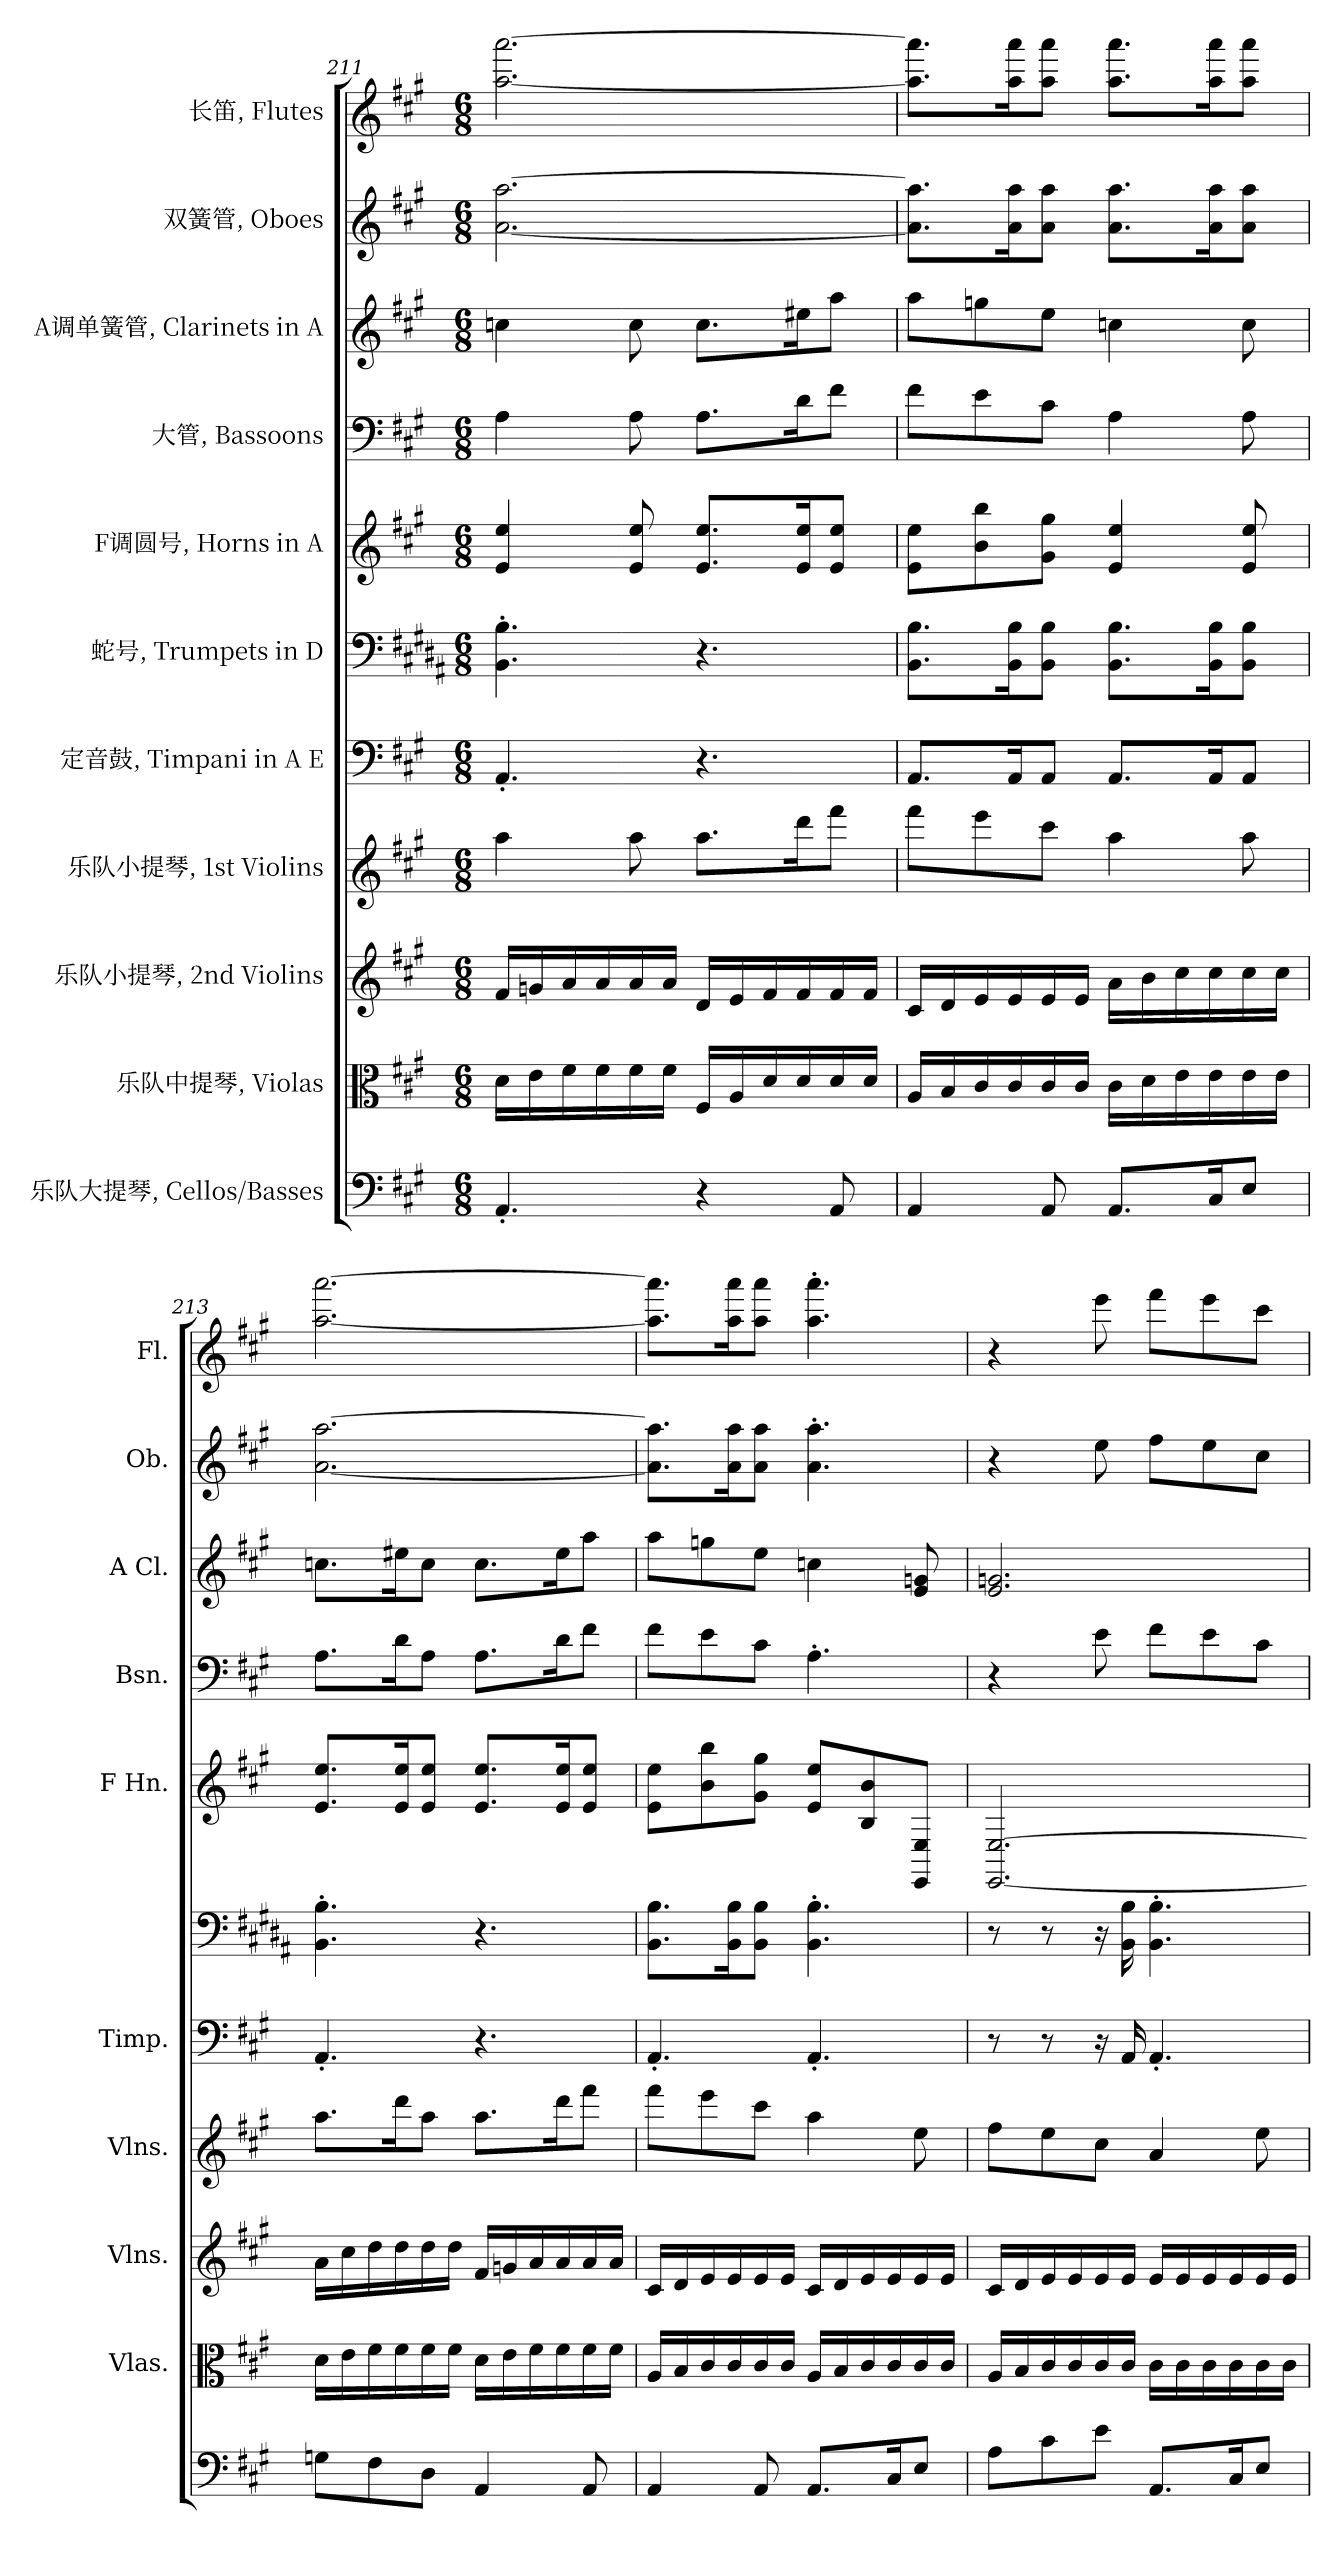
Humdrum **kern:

**kern	**kern	**kern	**kern	**kern	**kern	**kern	**kern	**kern	**kern	**kern
*part11	*part10	*part9	*part8	*part7	*part6	*part5	*part4	*part3	*part2	*part1
*staff11	*staff10	*staff9	*staff8	*staff7	*staff6	*staff5	*staff4	*staff3	*staff2	*staff1
*I"乐队大提琴, Cellos/Basses	*I"乐队中提琴, Violas	*I"乐队小提琴, 2nd Violins	*I"乐队小提琴, 1st Violins	*I"定音鼓, Timpani in A E	*I"蛇号, Trumpets in D	*I"F调圆号, Horns in A	*I"大管, Bassoons	*I"A调单簧管, Clarinets in A	*I"双簧管, Oboes	*I"长笛, Flutes
*	*I'Vlas.	*I'Vlns.	*I'Vlns.	*I'Timp.	*	*I'F Hn.	*I'Bsn.	*I'A Cl.	*I'Ob.	*I'Fl.
*clefF4	*clefC3	*clefG2	*clefG2	*clefF4	*clefF4	*clefG2	*clefF4	*clefG2	*clefG2	*clefG2
*	*	*	*	*	*ITrd1c2	*ITrd4c7	*	*ITrd2c3	*	*
*k[f#c#g#]	*k[f#c#g#]	*k[f#c#g#]	*k[f#c#g#]	*k[f#c#g#]	*k[f#c#g#]	*k[f#c#]	*k[f#c#g#]	*k[f#c#g#d#a#e#]	*k[f#c#g#]	*k[f#c#g#]
*M6/8	*M6/8	*M6/8	*M6/8	*M6/8	*M6/8	*M6/8	*M6/8	*M6/8	*M6/8	*M6/8
=211	=211	=211	=211	=211	=211	=211	=211	=211	=211	=211
4.AA'/	16d\LL	16f#/LL	4aa\	4.AA'/	4.AA\' 4.A\'	4A/ 4a/	4A\	4an\	[2.a\ [2.aa\	[2.aa\ [2.aaa\
.	16e\	16gn/	.	.	.	.	.	.	.	.
.	16f#\	16a/	.	.	.	.	.	.	.	.
.	16f#\	16a/	.	.	.	.	.	.	.	.
.	16f#\	16a/	8aa\	.	.	8A/ 8a/	8A\	8a\	.	.
.	16f#\JJ	16a/JJ	.	.	.	.	.	.	.	.
4r	16F#/LL	16d/LL	8.aa\L	4.r	4.r	8.A/ 8.a/L	8.A\L	8.a\L	.	.
.	16A/	16e/	.	.	.	.	.	.	.	.
.	16d/	16f#/	.	.	.	.	.	.	.	.
.	16d/	16f#/	16ddd\K	.	.	16A/ 16a/K	16d\K	16cc##X\K	.	.
8AA/	16d/	16f#/	8fff#\J	.	.	8A/ 8a/J	8f#\J	8ff#\J	.	.
.	16d/JJ	16f#/JJ	.	.	.	.	.	.	.	.
=212	=212	=212	=212	=212	=212	=212	=212	=212	=212	=212
4AA/	16A/LL	16c#/LL	8fff#\L	8.AA/L	8.AA\ 8.A\L	8A\ 8a\L	8f#\L	8ff#\L	8.a\] 8.aa\]L	8.aa\] 8.aaa\]L
.	16B/	16d/	.	.	.	.	.	.	.	.
.	16c#/	16e/	8eee\	.	.	8e\ 8ee\	8e\	8een\	.	.
.	16c#/	16e/	.	16AA/K	16AA\ 16A\K	.	.	.	16a\ 16aa\K	16aa\ 16aaa\K
8AA/	16c#/	16e/	8ccc#\J	8AA/J	8AA\ 8A\J	8c#\ 8cc#\J	8c#\J	8cc#\J	8a\ 8aa\J	8aa\ 8aaa\J
.	16c#/JJ	16e/JJ	.	.	.	.	.	.	.	.
8.AA/L	16c#\LL	16a\LL	4aa\	8.AA/L	8.AA\ 8.A\L	4A/ 4a/	4A\	4an\	8.a\ 8.aa\L	8.aa\ 8.aaa\L
.	16d\	16b\	.	.	.	.	.	.	.	.
.	16e\	16cc#\	.	.	.	.	.	.	.	.
16C#/K	16e\	16cc#\	.	16AA/K	16AA\ 16A\K	.	.	.	16a\ 16aa\K	16aa\ 16aaa\K
8E/J	16e\	16cc#\	8aa\	8AA/J	8AA\ 8A\J	8A/ 8a/	8A\	8a\	8a\ 8aa\J	8aa\ 8aaa\J
.	16e\JJ	16cc#\JJ	.	.	.	.	.	.	.	.
!!LO:PB:g=z
=213	=213	=213	=213	=213	=213	=213	=213	=213	=213	=213
8Gn\L	16d\LL	16a\LL	8.aa\L	4.AA'/	4.AA\' 4.A\'	8.A/ 8.a/L	8.A\L	8.an\L	[2.a\ [2.aa\	[2.aa\ [2.aaa\
.	16e\	16cc#\	.	.	.	.	.	.	.	.
8F#\	16f#\	16dd\	.	.	.	.	.	.	.	.
.	16f#\	16dd\	16ddd\K	.	.	16A/ 16a/K	16d\K	16cc##X\K	.	.
8D\J	16f#\	16dd\	8aa\J	.	.	8A/ 8a/J	8A\J	8a\J	.	.
.	16f#\JJ	16dd\JJ	.	.	.	.	.	.	.	.
4AA/	16d\LL	16f#/LL	8.aa\L	4.r	4.r	8.A/ 8.a/L	8.A\L	8.a\L	.	.
.	16e\	16gn/	.	.	.	.	.	.	.	.
.	16f#\	16a/	.	.	.	.	.	.	.	.
.	16f#\	16a/	16ddd\K	.	.	16A/ 16a/K	16d\K	16cc##\K	.	.
8AA/	16f#\	16a/	8fff#\J	.	.	8A/ 8a/J	8f#\J	8ff#\J	.	.
.	16f#\JJ	16a/JJ	.	.	.	.	.	.	.	.
=214	=214	=214	=214	=214	=214	=214	=214	=214	=214	=214
4AA/	16A/LL	16c#/LL	8fff#\L	4.AA'/	8.AA\ 8.A\L	8A\ 8a\L	8f#\L	8ff#\L	8.a\] 8.aa\]L	8.aa\] 8.aaa\]L
.	16B/	16d/	.	.	.	.	.	.	.	.
.	16c#/	16e/	8eee\	.	.	8e\ 8ee\	8e\	8een\	.	.
.	16c#/	16e/	.	.	16AA\ 16A\K	.	.	.	16a\ 16aa\K	16aa\ 16aaa\K
8AA/	16c#/	16e/	8ccc#\J	.	8AA\ 8A\J	8c#\ 8cc#\J	8c#\J	8cc#\J	8a\ 8aa\J	8aa\ 8aaa\J
.	16c#/JJ	16e/JJ	.	.	.	.	.	.	.	.
8.AA/L	16A/LL	16c#/LL	4aa\	4.AA'/	4.AA\' 4.A\'	8A/ 8a/L	4.A'\	4an\	4.a\' 4.aa\'	4.aa\' 4.aaa\'
.	16B/	16d/	.	.	.	.	.	.	.	.
.	16c#/	16e/	.	.	.	8E/ 8e/	.	.	.	.
16C#/K	16c#/	16e/	.	.	.	.	.	.	.	.
8E/J	16c#/	16e/	8ee\	.	.	8AAA/ 8AA/J	.	8c#/ 8en/	.	.
.	16c#/JJ	16e/JJ	.	.	.	.	.	.	.	.
=215	=215	=215	=215	=215	=215	=215	=215	=215	=215	=215
8A\L	16A/LL	16c#/LL	8ff#\L	8r	8r	[2.AAA/ [2.AA/	4r	2.c#/ 2.en/	4r	4r
.	16B/	16d/	.	.	.	.	.	.	.	.
8c#\	16c#/	16e/	8ee\	8r	8r	.	.	.	.	.
.	16c#/	16e/	.	.	.	.	.	.	.	.
8e\J	16c#/	16e/	8cc#\J	16r	16r	.	8e\	.	8ee\	8eee\
.	16c#/JJ	16e/JJ	.	16AA/	16AA\ 16A\	.	.	.	.	.
8.AA/L	16c#\LL	16e/LL	4a/	4.AA'/	4.AA\' 4.A\'	.	8f#\L	.	8ff#\L	8fff#\L
.	16c#\	16e/	.	.	.	.	.	.	.	.
.	16c#\	16e/	.	.	.	.	8e\	.	8ee\	8eee\
16C#/K	16c#\	16e/	.	.	.	.	.	.	.	.
8E/J	16c#\	16e/	8ee\	.	.	.	8c#\J	.	8cc#\J	8ccc#\J
.	16c#\JJ	16e/JJ	.	.	.	.	.	.	.	.
=	=	=	=	=	=	=	=	=	=	=
*-	*-	*-	*-	*-	*-	*-	*-	*-	*-	*-
